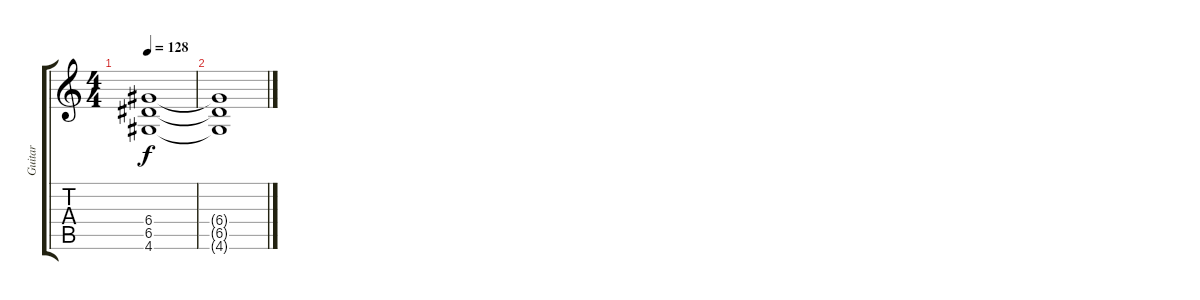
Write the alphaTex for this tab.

\track ("Guitar" "Guitar") {instrument distortionguitar}
\staff {score tabs}
\tuning (E4 B3 G3 D3 A2 E2) {hide}
\ts (4 4)
\tempo 128
\clef g2
\ks c
(6.4 6.5 4.6).1{dy f} |
(6.4{t} 6.5{t} 4.6{t}).1
